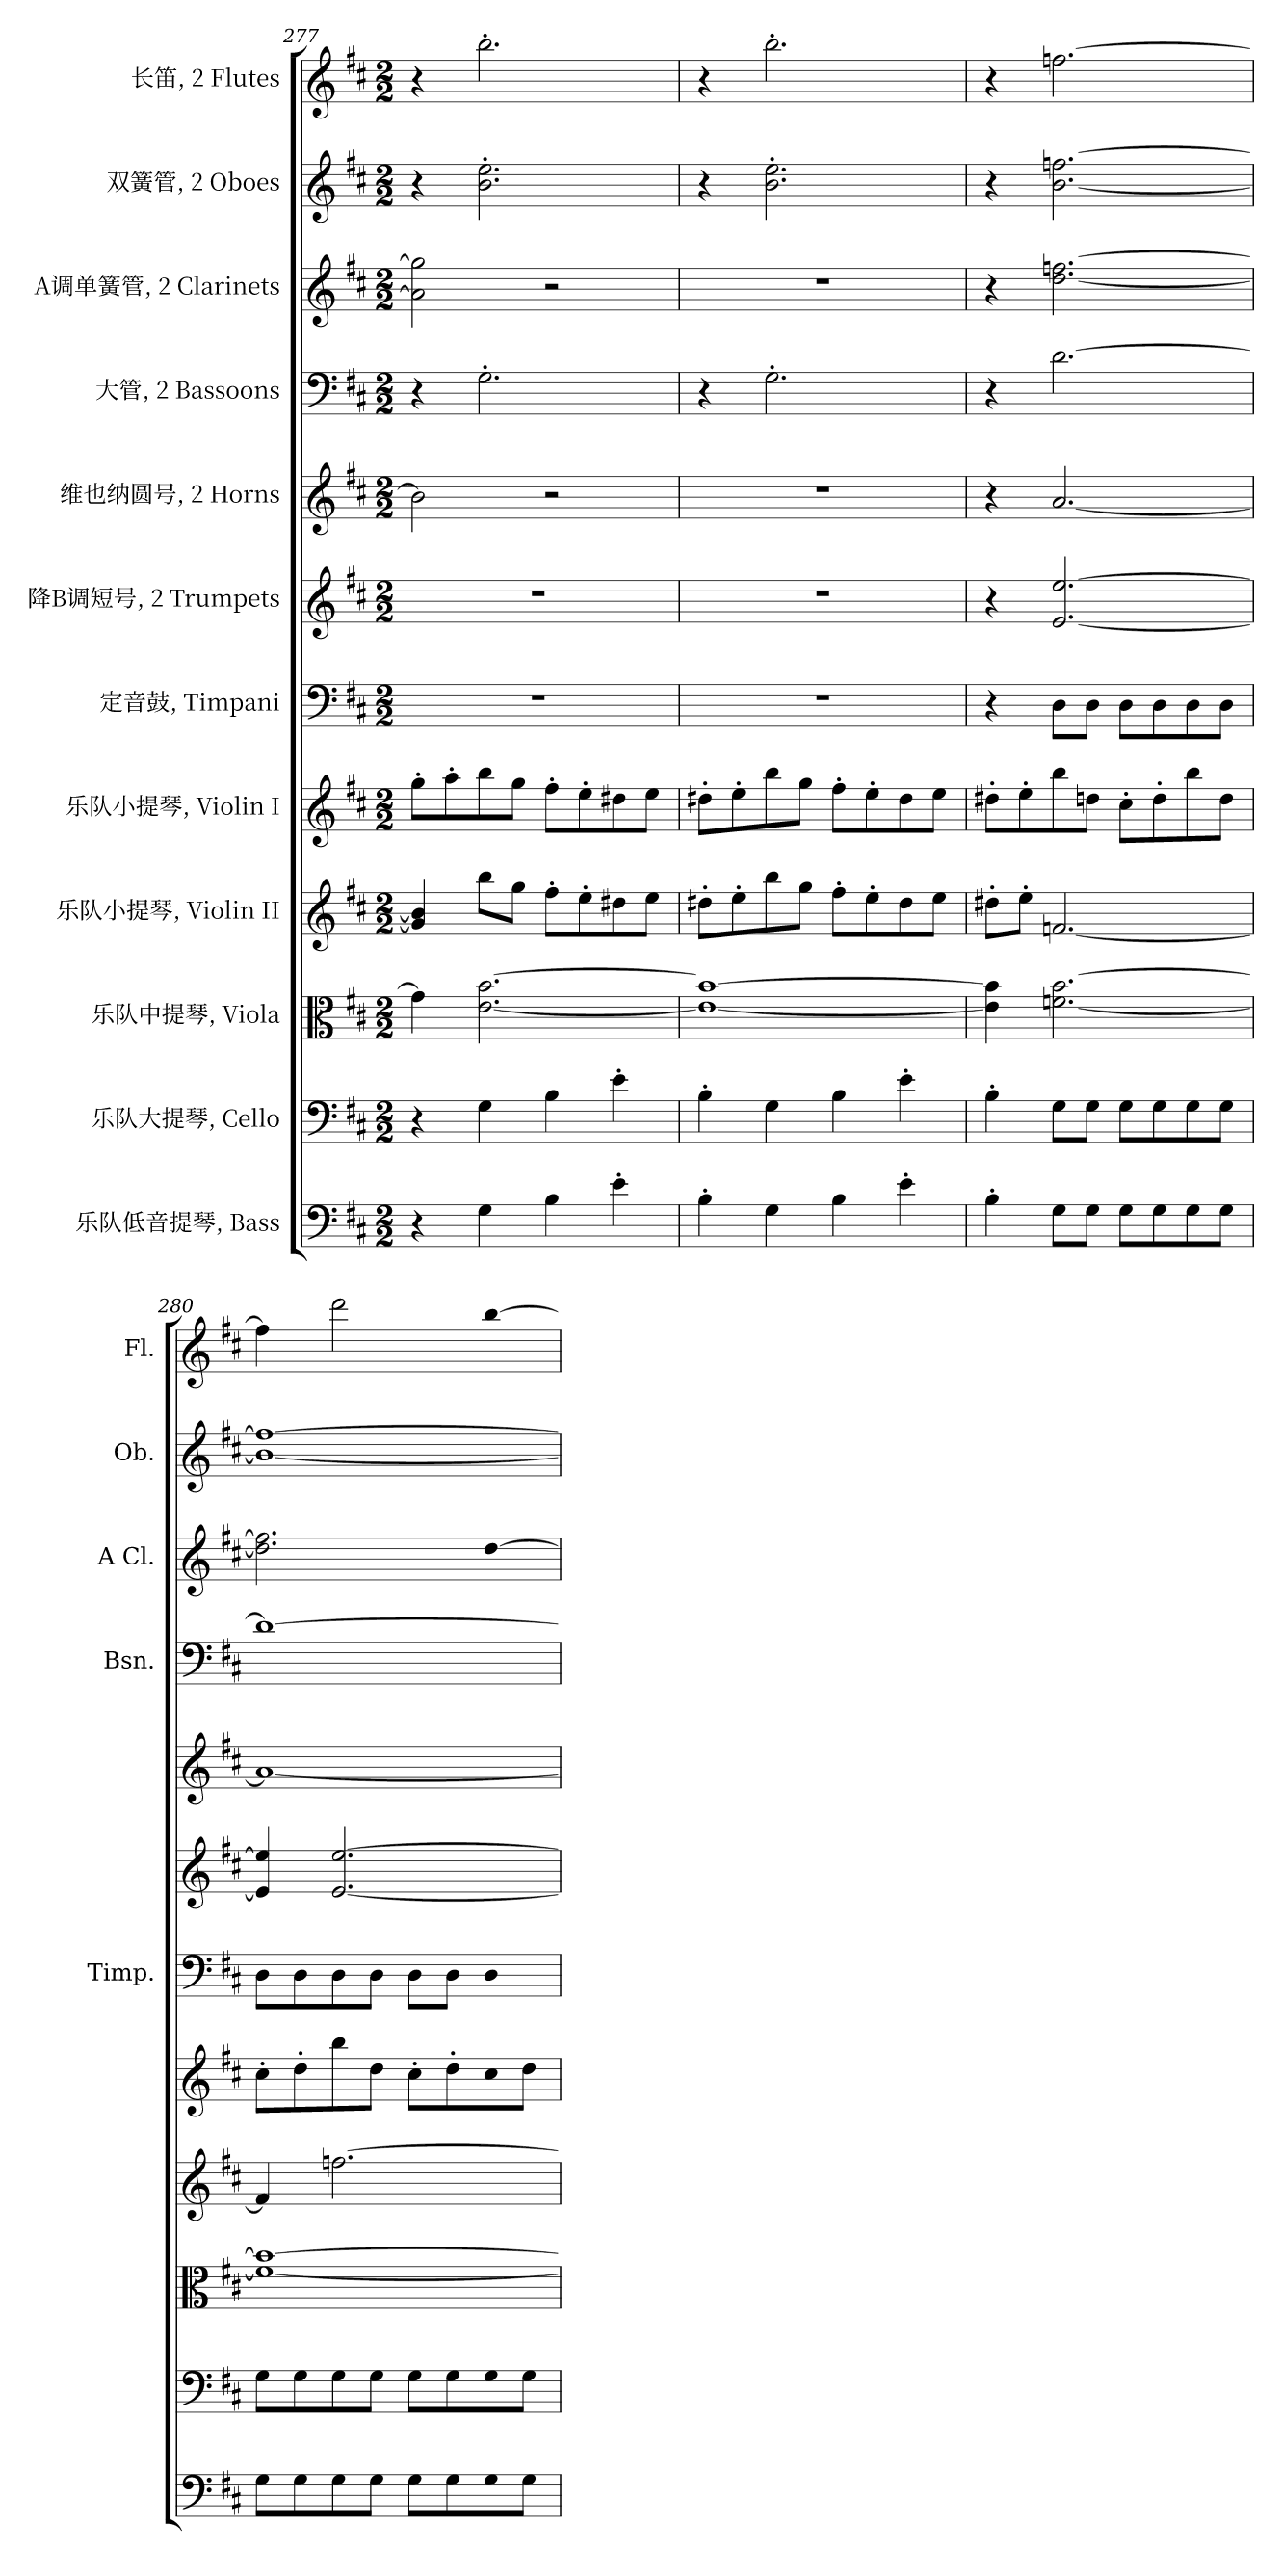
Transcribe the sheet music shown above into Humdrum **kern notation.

**kern	**kern	**kern	**kern	**kern	**kern	**kern	**kern	**kern	**kern	**kern	**kern
*part12	*part11	*part10	*part9	*part8	*part7	*part6	*part5	*part4	*part3	*part2	*part1
*staff12	*staff11	*staff10	*staff9	*staff8	*staff7	*staff6	*staff5	*staff4	*staff3	*staff2	*staff1
*I"乐队低音提琴, Bass	*I"乐队大提琴, Cello	*I"乐队中提琴, Viola	*I"乐队小提琴, Violin II	*I"乐队小提琴, Violin I	*I"定音鼓, Timpani	*I"降B调短号, 2 Trumpets	*I"维也纳圆号, 2 Horns	*I"大管, 2 Bassoons	*I"A调单簧管, 2 Clarinets	*I"双簧管, 2 Oboes	*I"长笛, 2 Flutes
*	*	*	*	*	*I'Timp.	*	*	*I'Bsn.	*I'A Cl.	*I'Ob.	*I'Fl.
!!LO:PB:g=z
*clefF4	*clefF4	*clefC3	*clefG2	*clefG2	*clefF4	*clefG2	*clefG2	*clefF4	*clefG2	*clefG2	*clefG2
*ITrd7c12	*	*	*	*	*	*ITrd1c2	*ITrd4c7	*	*ITrd2c3	*	*
*k[f#c#]	*k[f#c#]	*k[f#c#]	*k[f#c#]	*k[f#c#]	*k[f#c#]	*k[]	*k[f#]	*k[f#c#]	*k[f#c#g#d#a#]	*k[f#c#]	*k[f#c#]
*M2/2	*M2/2	*M2/2	*M2/2	*M2/2	*M2/2	*M2/2	*M2/2	*M2/2	*M2/2	*M2/2	*M2/2
=277	=277	=277	=277	=277	=277	=277	=277	=277	=277	=277	=277
4r	4r	4g\]	4g/] 4b/]	8gg'\L	1r	1r	2e\]	4r	2f##\] 2ee\]	4r	4r
.	.	.	.	8aa'\	.	.	.	.	.	.	.
4GG\	4G\	[2.e\ [2.b\	8bb\L	8bb\	.	.	.	2.G'\	.	2.b\' 2.ee\'	2.bb'\
.	.	.	8gg\J	8gg\J	.	.	.	.	.	.	.
4BB\	4B\	.	8ff#'\L	8ff#'\L	.	.	2r	.	2r	.	.
.	.	.	8ee'\	8ee'\	.	.	.	.	.	.	.
4E'\	4e'\	.	8dd#X\	8dd#X\	.	.	.	.	.	.	.
.	.	.	8ee\J	8ee\J	.	.	.	.	.	.	.
=278	=278	=278	=278	=278	=278	=278	=278	=278	=278	=278	=278
4BB'\	4B'\	1e_ 1b_	8dd#X'\L	8dd#X'\L	1r	1r	1r	4r	1r	4r	4r
.	.	.	8ee'\	8ee'\	.	.	.	.	.	.	.
4GG\	4G\	.	8bb\	8bb\	.	.	.	2.G'\	.	2.b\' 2.ee\'	2.bb'\
.	.	.	8gg\J	8gg\J	.	.	.	.	.	.	.
4BB\	4B\	.	8ff#'\L	8ff#'\L	.	.	.	.	.	.	.
.	.	.	8ee'\	8ee'\	.	.	.	.	.	.	.
4E'\	4e'\	.	8dd#\	8dd#\	.	.	.	.	.	.	.
.	.	.	8ee\J	8ee\J	.	.	.	.	.	.	.
=279	=279	=279	=279	=279	=279	=279	=279	=279	=279	=279	=279
4BB'\	4B'\	4e\] 4b\]	8dd#X'\L	8dd#X'\L	4r	4r	4r	4r	4r	4r	4r
.	.	.	8ee'\J	8ee'\	.	.	.	.	.	.	.
8GG\L	8G\L	[2.fn\ [2.b\	[2.fn/	8bb\	8D\L	[2.d/ [2.dd/	[2.d/	[2.d\	[2.b\ [2.ddn\	[2.b\ [2.ffn\	[2.ffn\
8GG\J	8G\J	.	.	8ddn\J	8D\J	.	.	.	.	.	.
8GG\L	8G\L	.	.	8cc#'\L	8D\L	.	.	.	.	.	.
8GG\	8G\	.	.	8dd'\	8D\	.	.	.	.	.	.
8GG\	8G\	.	.	8bb\	8D\	.	.	.	.	.	.
8GG\J	8G\J	.	.	8dd\J	8D\J	.	.	.	.	.	.
=280	=280	=280	=280	=280	=280	=280	=280	=280	=280	=280	=280
8GG\L	8G\L	1f_ 1b_	4f/]	8cc#'\L	8D\L	4d/] 4dd/]	1d_	1d_	2.b\] 2.dd\]	1b_ 1ff_	4ff\]
8GG\	8G\	.	.	8dd'\	8D\	.	.	.	.	.	.
8GG\	8G\	.	[2.ffn\	8bb\	8D\	[2.d/ [2.dd/	.	.	.	.	2ddd\
8GG\J	8G\J	.	.	8dd\J	8D\J	.	.	.	.	.	.
8GG\L	8G\L	.	.	8cc#'\L	8D\L	.	.	.	.	.	.
8GG\	8G\	.	.	8dd'\	8D\J	.	.	.	.	.	.
8GG\	8G\	.	.	8cc#\	4D\	.	.	.	[4b\	.	[4bb\
8GG\J	8G\J	.	.	8dd\J	.	.	.	.	.	.	.
=	=	=	=	=	=	=	=	=	=	=	=
*-	*-	*-	*-	*-	*-	*-	*-	*-	*-	*-	*-
